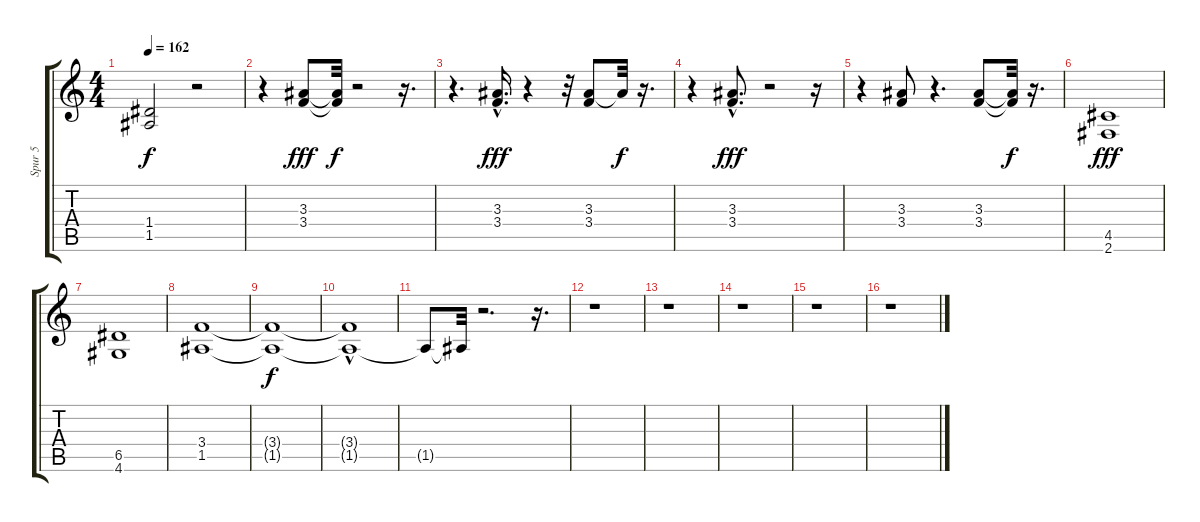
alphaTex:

\track ("Spur 5" "Spur 5") {instrument distortionguitar}
\staff {score tabs}
\tuning (E4 B3 G3 D3 A2 E2) {hide}
\ts (4 4)
\tempo 162
\clef g2
\ks c
(1.4{t} 1.5{t}).2{dy f} r.2 |
r.4 (3.3 3.4).8{dy fff} (3.3{t} 3.4{t}).32{dy f} r.2 r.16{d} |
r.4{d} (3.3{hac} 3.4{hac}).16{d dy fff} r.4 r.32 (3.3 3.4).8 3.3{t}.32{dy f} r.16{d} |
r.4 (3.3{hac} 3.4{hac}).8{d dy fff} r.2 r.16 |
r.4 (3.3 3.4).8 r.4{d} (3.3 3.4).8 (3.3{t} 3.4{t}).32{dy f} r.16{d} |
(4.5 2.6).1{dy fff} |
(6.5 4.6).1 |
(3.4 1.5).1 |
(3.4{t} 1.5{t}).1{dy f} |
(3.4{hac t} 1.5{t}).1 |
1.5{t}.8 1.5{t}.32 r.2{d} r.16{d} |
r.1 |
r.1 |
r.1 |
r.1 |
r.1
